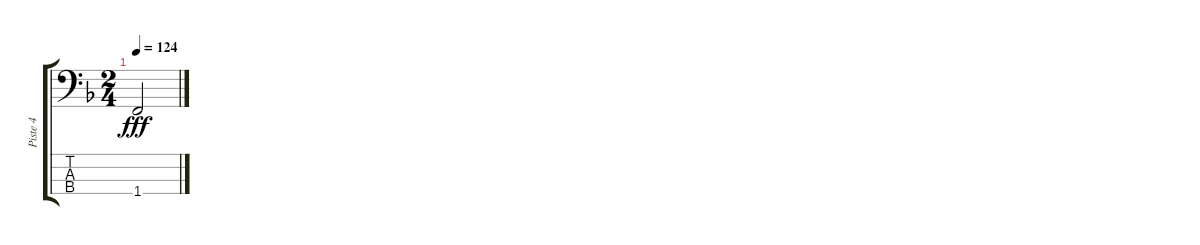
\track ("Piste 4" "Piste 4") {instrument electricbassfinger}
\staff {score tabs}
\tuning (G2 D2 A1 E1) {hide}
\ts (2 4)
\tempo 124
\clef f4
\ks dminor
1.4.2{dy fff}
